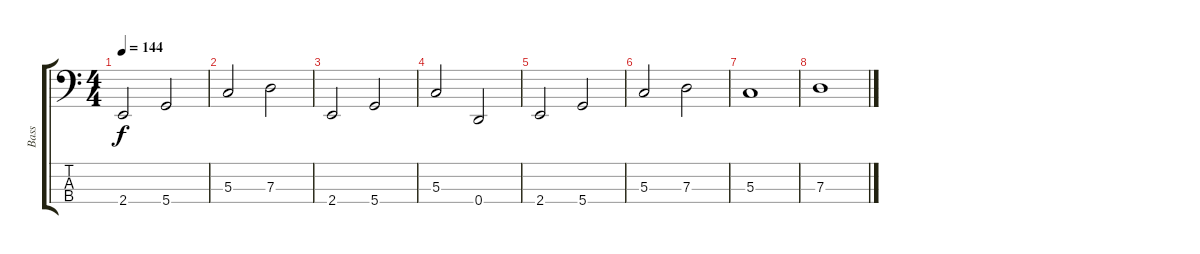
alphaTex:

\track ("Bass" "Bass") {instrument electricbasspick}
\staff {score tabs}
\tuning (F2 C2 G1 D1) {hide}
\ts (4 4)
\tempo 144
\clef f4
\ks c
2.4.2{dy f instrument electricbasspick} 5.4.2 |
5.3.2 7.3.2 |
2.4.2 5.4.2 |
5.3.2 0.4.2 |
2.4.2 5.4.2 |
5.3.2 7.3.2 |
5.3.1 |
7.3.1
